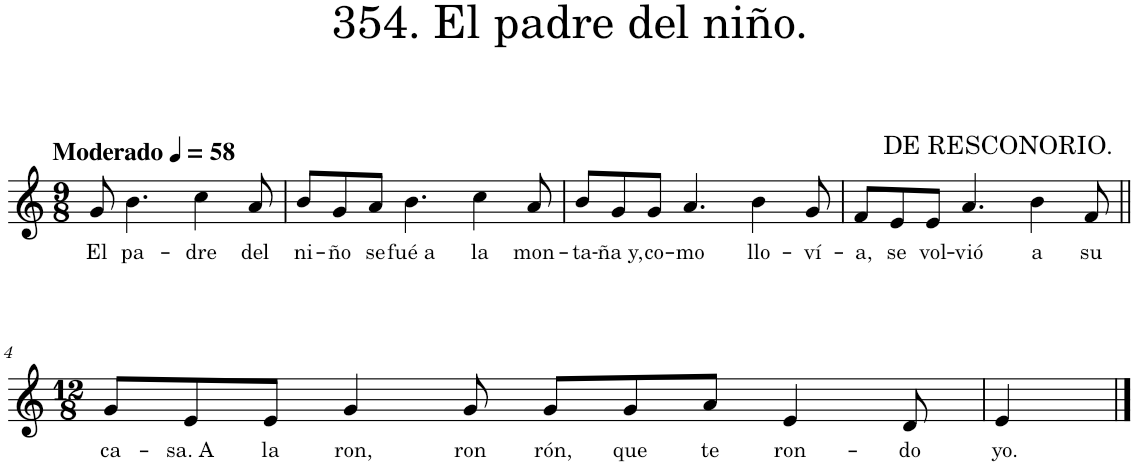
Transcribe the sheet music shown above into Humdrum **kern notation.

**kern	**text
*part1	*part1
*staff1	*staff1
*I"Piano	*
*I'Pno.	*
*clefG2	*
*k[]	*
*M9/8	*
*MM58	*
=	=
!LO:TX:a:B:t=Moderado	!
!	!LO:LY:b
8g/	El
!	!LO:LY:b
4.b\	pa-
!	!LO:LY:b
4cc\	-dre
!	!LO:LY:b
8a/	del
=1	=1
!	!LO:LY:b
8b/L	ni-
!	!LO:LY:b
8g/	-ño
!	!LO:LY:b
8a/J	se
!	!LO:LY:b
4.b\	fué a
!	!LO:LY:b
4cc\	la
!	!LO:LY:b
8a/	mon-
=2	=2
!	!LO:LY:b
8b/L	-ta-
!	!LO:LY:b
8g/	-ña y,
!	!LO:LY:b
8g/J	co-
!	!LO:LY:b
4.a/	-mo
!	!LO:LY:b
4b\	llo-
!	!LO:LY:b
8g/	-ví-
=3	=3
!LO:TX:a:t=DE RESCONORIO.	!
!	!LO:LY:b
8f/L	-a,
!	!LO:LY:b
8e/	se
!	!LO:LY:b
8e/J	vol-
!	!LO:LY:b
4.a/	-vió
!	!LO:LY:b
4b\	a
!	!LO:LY:b
8f/	su
!!LO:LB:g=z
=4||	=4||
*M12/8	*
!	!LO:LY:b
8g/L	ca-
!	!LO:LY:b
8e/	-sa. A
!	!LO:LY:b
8e/J	la
!	!LO:LY:b
4g/	ron,
!	!LO:LY:b
8g/	ron
!	!LO:LY:b
8g/L	rón,
!	!LO:LY:b
8g/	que
!	!LO:LY:b
8a/J	te
!	!LO:LY:b
4e/	ron-
!	!LO:LY:b
8d/	-do
=5	=5
!	!LO:LY:b
4e/	yo.
==	==
*-	*-
